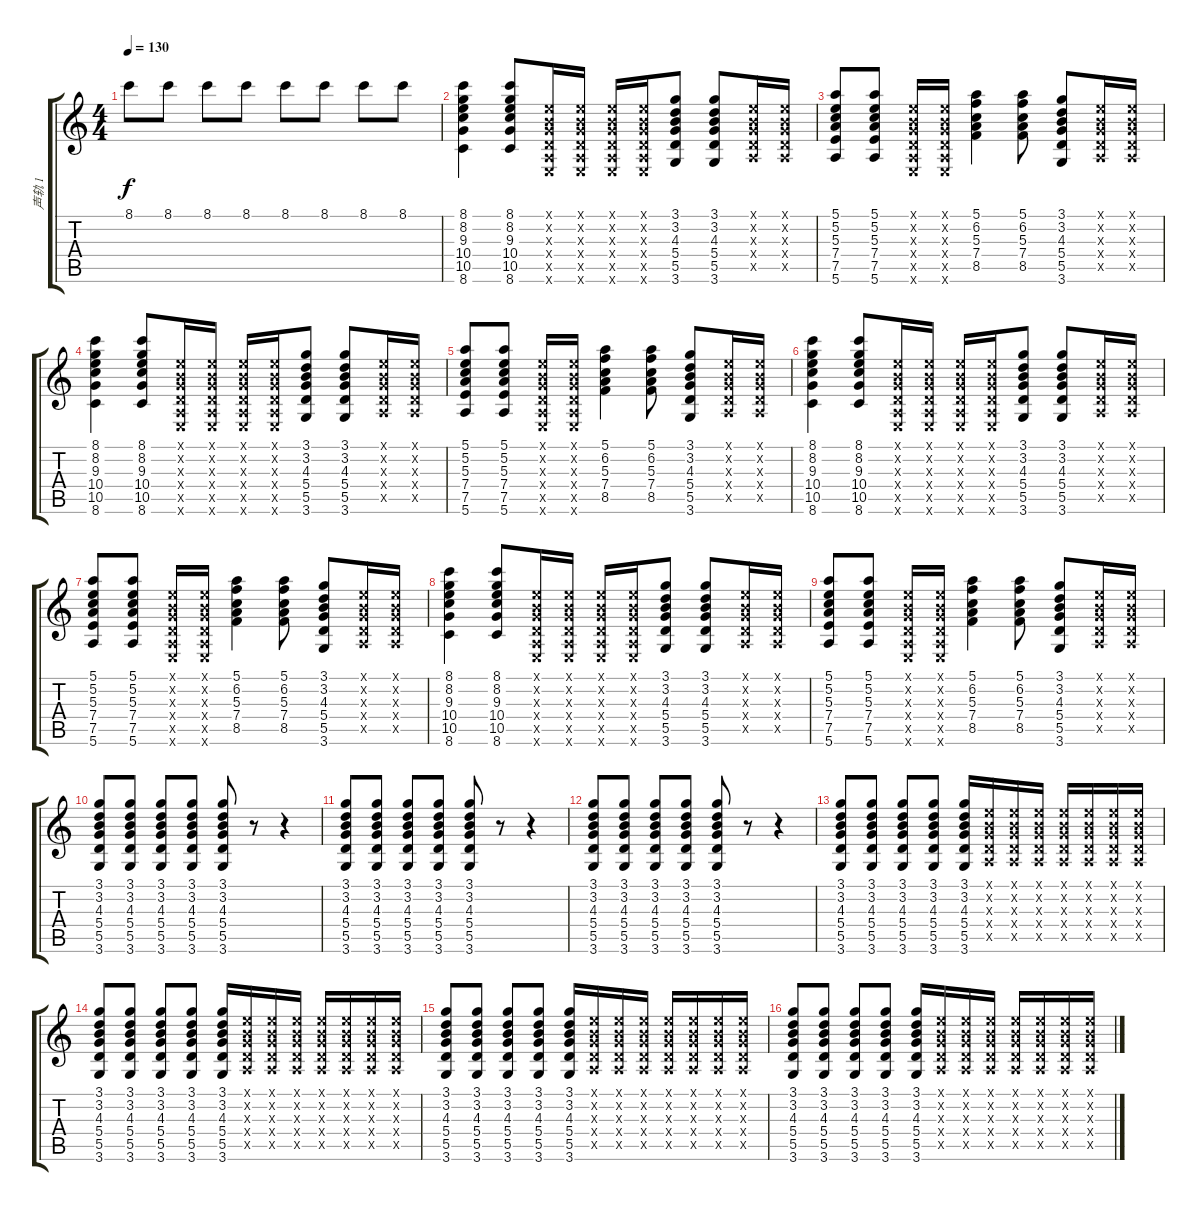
\track ("声轨 1" "声轨 1") {instrument overdrivenguitar}
\staff {score tabs}
\tuning (E4 B3 G3 D3 A2 E2) {hide}
\ts (4 4)
\tempo 130
\clef g2
\ks c
8.1.8{dy f} 8.1.8 8.1.8 8.1.8 8.1.8 8.1.8 8.1.8 8.1.8 |
(8.1 8.2 9.3 10.4 10.5 8.6).4 (8.1 8.2 9.3 10.4 10.5 8.6).8 (0.1{x} 0.2{x} 0.3{x} 0.4{x} 0.5{x} 0.6{x}).16 (0.1{x} 0.2{x} 0.3{x} 0.4{x} 0.5{x} 0.6{x}).16 (0.1{x} 0.2{x} 0.3{x} 0.4{x} 0.5{x} 0.6{x}).16 (0.1{x} 0.2{x} 0.3{x} 0.4{x} 0.5{x} 0.6{x}).16 (3.1 3.2 4.3 5.4 5.5 3.6).8 (3.1 3.2 4.3 5.4 5.5 3.6).8 (0.1{x} 0.2{x} 0.3{x} 0.4{x} 0.5{x}).16 (0.1{x} 0.2{x} 0.3{x} 0.4{x} 0.5{x}).16 |
(5.1 5.2 5.3 7.4 7.5 5.6).8 (5.1 5.2 5.3 7.4 7.5 5.6).8 (0.1{x} 0.2{x} 0.3{x} 0.4{x} 0.5{x} 0.6{x}).16 (0.1{x} 0.2{x} 0.3{x} 0.4{x} 0.5{x} 0.6{x}).16 (5.1 6.2 5.3 7.4 8.5).4 (5.1 6.2 5.3 7.4 8.5).8 (3.1 3.2 4.3 5.4 5.5 3.6).8 (0.1{x} 0.2{x} 0.3{x} 0.4{x} 0.5{x}).16 (0.1{x} 0.2{x} 0.3{x} 0.4{x} 0.5{x}).16 |
(8.1 8.2 9.3 10.4 10.5 8.6).4 (8.1 8.2 9.3 10.4 10.5 8.6).8 (0.1{x} 0.2{x} 0.3{x} 0.4{x} 0.5{x} 0.6{x}).16 (0.1{x} 0.2{x} 0.3{x} 0.4{x} 0.5{x} 0.6{x}).16 (0.1{x} 0.2{x} 0.3{x} 0.4{x} 0.5{x} 0.6{x}).16 (0.1{x} 0.2{x} 0.3{x} 0.4{x} 0.5{x} 0.6{x}).16 (3.1 3.2 4.3 5.4 5.5 3.6).8 (3.1 3.2 4.3 5.4 5.5 3.6).8 (0.1{x} 0.2{x} 0.3{x} 0.4{x} 0.5{x}).16 (0.1{x} 0.2{x} 0.3{x} 0.4{x} 0.5{x}).16 |
(5.1 5.2 5.3 7.4 7.5 5.6).8 (5.1 5.2 5.3 7.4 7.5 5.6).8 (0.1{x} 0.2{x} 0.3{x} 0.4{x} 0.5{x} 0.6{x}).16 (0.1{x} 0.2{x} 0.3{x} 0.4{x} 0.5{x} 0.6{x}).16 (5.1 6.2 5.3 7.4 8.5).4 (5.1 6.2 5.3 7.4 8.5).8 (3.1 3.2 4.3 5.4 5.5 3.6).8 (0.1{x} 0.2{x} 0.3{x} 0.4{x} 0.5{x}).16 (0.1{x} 0.2{x} 0.3{x} 0.4{x} 0.5{x}).16 |
(8.1 8.2 9.3 10.4 10.5 8.6).4 (8.1 8.2 9.3 10.4 10.5 8.6).8 (0.1{x} 0.2{x} 0.3{x} 0.4{x} 0.5{x} 0.6{x}).16 (0.1{x} 0.2{x} 0.3{x} 0.4{x} 0.5{x} 0.6{x}).16 (0.1{x} 0.2{x} 0.3{x} 0.4{x} 0.5{x} 0.6{x}).16 (0.1{x} 0.2{x} 0.3{x} 0.4{x} 0.5{x} 0.6{x}).16 (3.1 3.2 4.3 5.4 5.5 3.6).8 (3.1 3.2 4.3 5.4 5.5 3.6).8 (0.1{x} 0.2{x} 0.3{x} 0.4{x} 0.5{x}).16 (0.1{x} 0.2{x} 0.3{x} 0.4{x} 0.5{x}).16 |
(5.1 5.2 5.3 7.4 7.5 5.6).8 (5.1 5.2 5.3 7.4 7.5 5.6).8 (0.1{x} 0.2{x} 0.3{x} 0.4{x} 0.5{x} 0.6{x}).16 (0.1{x} 0.2{x} 0.3{x} 0.4{x} 0.5{x} 0.6{x}).16 (5.1 6.2 5.3 7.4 8.5).4 (5.1 6.2 5.3 7.4 8.5).8 (3.1 3.2 4.3 5.4 5.5 3.6).8 (0.1{x} 0.2{x} 0.3{x} 0.4{x} 0.5{x}).16 (0.1{x} 0.2{x} 0.3{x} 0.4{x} 0.5{x}).16 |
(8.1 8.2 9.3 10.4 10.5 8.6).4 (8.1 8.2 9.3 10.4 10.5 8.6).8 (0.1{x} 0.2{x} 0.3{x} 0.4{x} 0.5{x} 0.6{x}).16 (0.1{x} 0.2{x} 0.3{x} 0.4{x} 0.5{x} 0.6{x}).16 (0.1{x} 0.2{x} 0.3{x} 0.4{x} 0.5{x} 0.6{x}).16 (0.1{x} 0.2{x} 0.3{x} 0.4{x} 0.5{x} 0.6{x}).16 (3.1 3.2 4.3 5.4 5.5 3.6).8 (3.1 3.2 4.3 5.4 5.5 3.6).8 (0.1{x} 0.2{x} 0.3{x} 0.4{x} 0.5{x}).16 (0.1{x} 0.2{x} 0.3{x} 0.4{x} 0.5{x}).16 |
(5.1 5.2 5.3 7.4 7.5 5.6).8 (5.1 5.2 5.3 7.4 7.5 5.6).8 (0.1{x} 0.2{x} 0.3{x} 0.4{x} 0.5{x} 0.6{x}).16 (0.1{x} 0.2{x} 0.3{x} 0.4{x} 0.5{x} 0.6{x}).16 (5.1 6.2 5.3 7.4 8.5).4 (5.1 6.2 5.3 7.4 8.5).8 (3.1 3.2 4.3 5.4 5.5 3.6).8 (0.1{x} 0.2{x} 0.3{x} 0.4{x} 0.5{x}).16 (0.1{x} 0.2{x} 0.3{x} 0.4{x} 0.5{x}).16 |
(3.1 3.2 4.3 5.4 5.5 3.6).8 (3.1 3.2 4.3 5.4 5.5 3.6).8 (3.1 3.2 4.3 5.4 5.5 3.6).8 (3.1 3.2 4.3 5.4 5.5 3.6).8 (3.1 3.2 4.3 5.4 5.5 3.6).8 r.8 r.4 |
(3.1 3.2 4.3 5.4 5.5 3.6).8 (3.1 3.2 4.3 5.4 5.5 3.6).8 (3.1 3.2 4.3 5.4 5.5 3.6).8 (3.1 3.2 4.3 5.4 5.5 3.6).8 (3.1 3.2 4.3 5.4 5.5 3.6).8 r.8 r.4 |
(3.1 3.2 4.3 5.4 5.5 3.6).8 (3.1 3.2 4.3 5.4 5.5 3.6).8 (3.1 3.2 4.3 5.4 5.5 3.6).8 (3.1 3.2 4.3 5.4 5.5 3.6).8 (3.1 3.2 4.3 5.4 5.5 3.6).8 r.8 r.4 |
(3.1 3.2 4.3 5.4 5.5 3.6).8 (3.1 3.2 4.3 5.4 5.5 3.6).8 (3.1 3.2 4.3 5.4 5.5 3.6).8 (3.1 3.2 4.3 5.4 5.5 3.6).8 (3.1 3.2 4.3 5.4 5.5 3.6).16 (0.1{x} 0.2{x} 0.3{x} 0.4{x} 0.5{x}).16 (0.1{x} 0.2{x} 0.3{x} 0.4{x} 0.5{x}).16 (0.1{x} 0.2{x} 0.3{x} 0.4{x} 0.5{x}).16 (0.1{x} 0.2{x} 0.3{x} 0.4{x} 0.5{x}).16 (0.1{x} 0.2{x} 0.3{x} 0.4{x} 0.5{x}).16 (0.1{x} 0.2{x} 0.3{x} 0.4{x} 0.5{x}).16 (0.1{x} 0.2{x} 0.3{x} 0.4{x} 0.5{x}).16 |
(3.1 3.2 4.3 5.4 5.5 3.6).8 (3.1 3.2 4.3 5.4 5.5 3.6).8 (3.1 3.2 4.3 5.4 5.5 3.6).8 (3.1 3.2 4.3 5.4 5.5 3.6).8 (3.1 3.2 4.3 5.4 5.5 3.6).16 (0.1{x} 0.2{x} 0.3{x} 0.4{x} 0.5{x}).16 (0.1{x} 0.2{x} 0.3{x} 0.4{x} 0.5{x}).16 (0.1{x} 0.2{x} 0.3{x} 0.4{x} 0.5{x}).16 (0.1{x} 0.2{x} 0.3{x} 0.4{x} 0.5{x}).16 (0.1{x} 0.2{x} 0.3{x} 0.4{x} 0.5{x}).16 (0.1{x} 0.2{x} 0.3{x} 0.4{x} 0.5{x}).16 (0.1{x} 0.2{x} 0.3{x} 0.4{x} 0.5{x}).16 |
(3.1 3.2 4.3 5.4 5.5 3.6).8 (3.1 3.2 4.3 5.4 5.5 3.6).8 (3.1 3.2 4.3 5.4 5.5 3.6).8 (3.1 3.2 4.3 5.4 5.5 3.6).8 (3.1 3.2 4.3 5.4 5.5 3.6).16 (0.1{x} 0.2{x} 0.3{x} 0.4{x} 0.5{x}).16 (0.1{x} 0.2{x} 0.3{x} 0.4{x} 0.5{x}).16 (0.1{x} 0.2{x} 0.3{x} 0.4{x} 0.5{x}).16 (0.1{x} 0.2{x} 0.3{x} 0.4{x} 0.5{x}).16 (0.1{x} 0.2{x} 0.3{x} 0.4{x} 0.5{x}).16 (0.1{x} 0.2{x} 0.3{x} 0.4{x} 0.5{x}).16 (0.1{x} 0.2{x} 0.3{x} 0.4{x} 0.5{x}).16 |
(3.1 3.2 4.3 5.4 5.5 3.6).8 (3.1 3.2 4.3 5.4 5.5 3.6).8 (3.1 3.2 4.3 5.4 5.5 3.6).8 (3.1 3.2 4.3 5.4 5.5 3.6).8 (3.1 3.2 4.3 5.4 5.5 3.6).16 (0.1{x} 0.2{x} 0.3{x} 0.4{x} 0.5{x}).16 (0.1{x} 0.2{x} 0.3{x} 0.4{x} 0.5{x}).16 (0.1{x} 0.2{x} 0.3{x} 0.4{x} 0.5{x}).16 (0.1{x} 0.2{x} 0.3{x} 0.4{x} 0.5{x}).16 (0.1{x} 0.2{x} 0.3{x} 0.4{x} 0.5{x}).16 (0.1{x} 0.2{x} 0.3{x} 0.4{x} 0.5{x}).16 (0.1{x} 0.2{x} 0.3{x} 0.4{x} 0.5{x}).16
